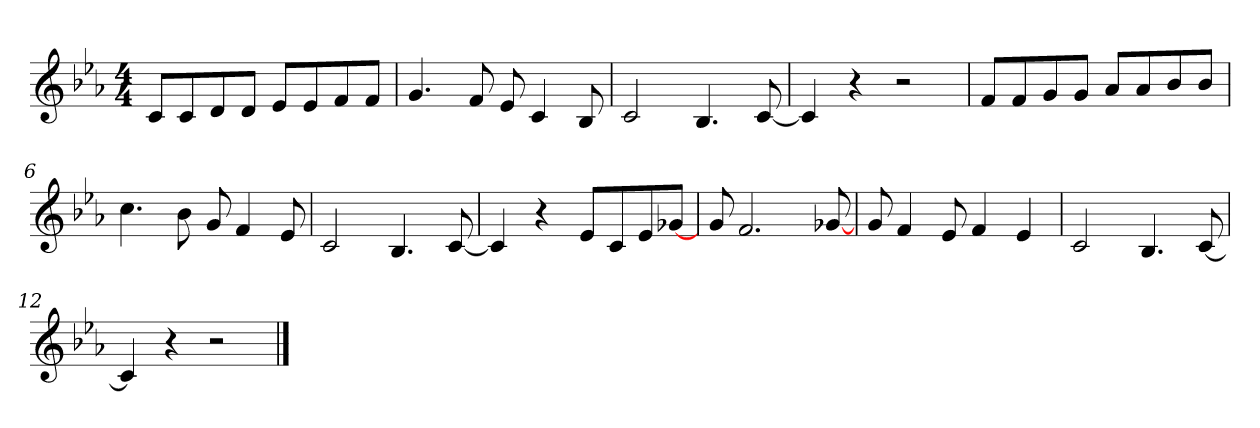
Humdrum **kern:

**kern
*part1
*staff1
*clefG2
*k[b-e-a-]
*E-:
*M4/4
=1
8c/L
8c/
8d/
8d/J
8e-/L
8e-/
8f/
8f/J
=2
4.g/
8f/
8e-/
4c/
8B-/
=3
2c/
4.B-/
[8c/
!!LO:LB:g=z
=4
4c/]
4r
2r
=5
8f/L
8f/
8g/
8g/J
8a-/L
8a-/
8b-/
8b-/J
=6
4.cc\
8b-\
8g/
4f/
8e-/
!!LO:LB:g=z
=7
2c/
4.B-/
[8c/
=8
4c/]
4r
8e-/L
8c/
8e-/
[8g-X/J
=9
8g/
2.f/
[8g-X/
!!LO:LB:g=z
=10
8g/
4f/
8e-/
4f/
4e-/
=11
2c/
4.B-/
[8c/
=12
4c/]
4r
2r
==
*-
